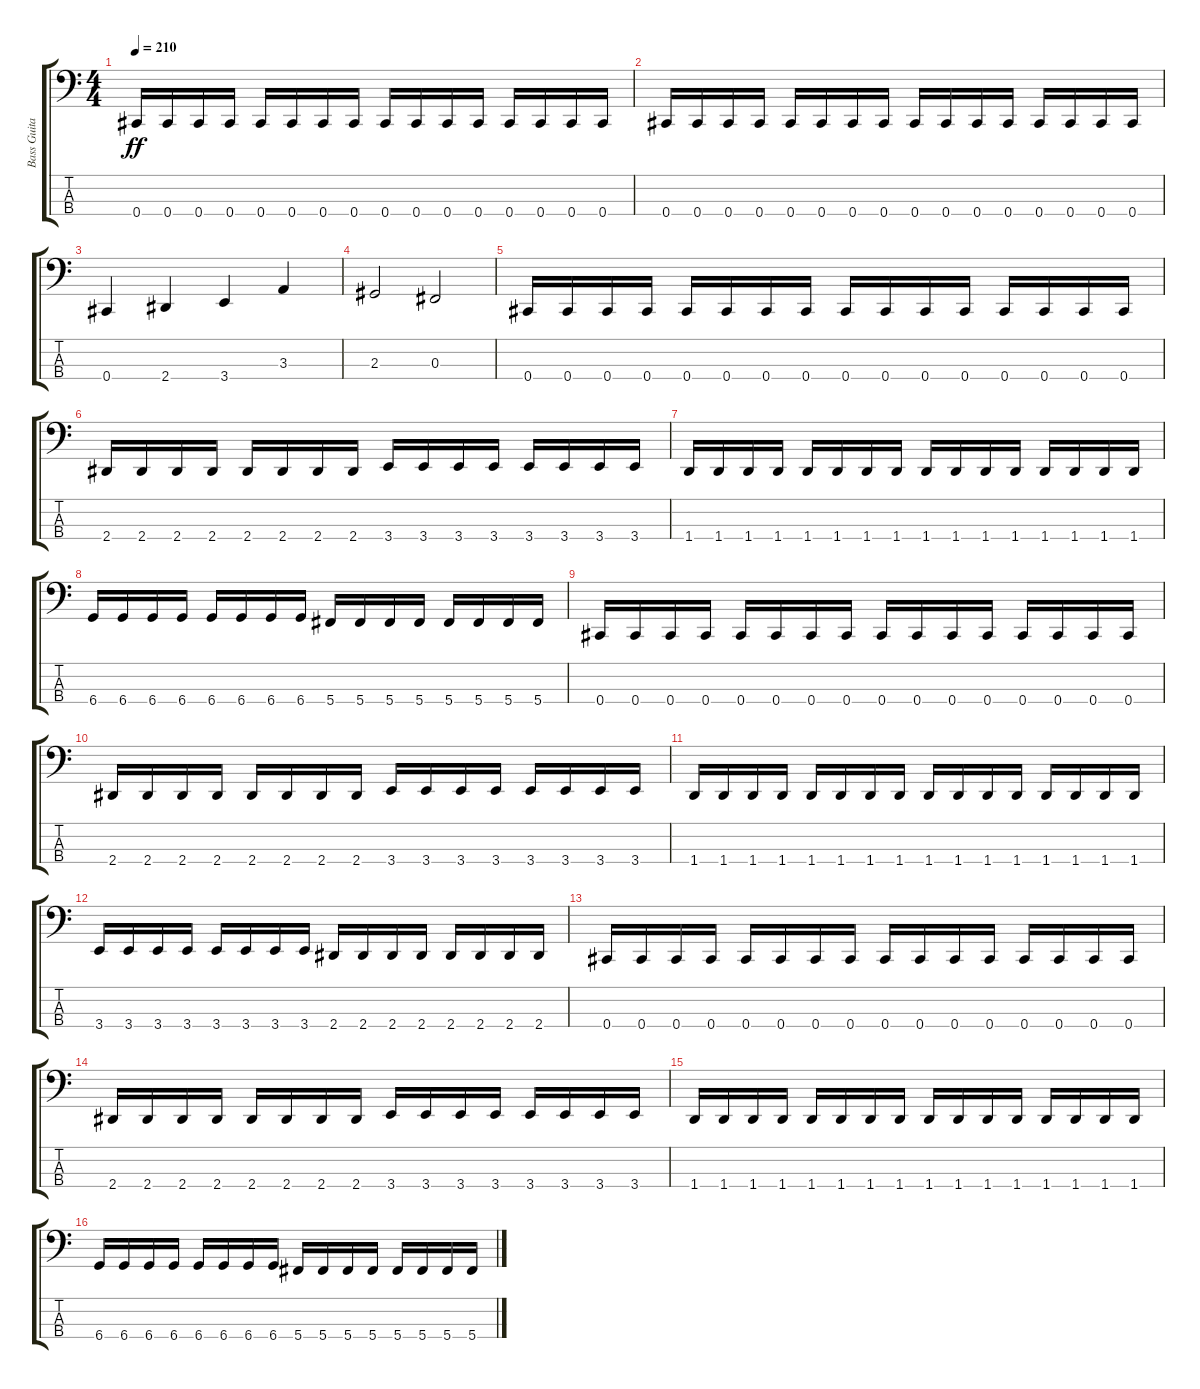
\track ("Bass Guitar" "Bass Guita") {instrument electricbasspick}
\staff {score tabs}
\tuning (E2 B1 Gb1 Db1) {hide}
\ts (4 4)
\tempo 210
\clef f4
\ks c
0.4.16{dy ff} 0.4.16 0.4.16 0.4.16 0.4.16 0.4.16 0.4.16 0.4.16 0.4.16 0.4.16 0.4.16 0.4.16 0.4.16 0.4.16 0.4.16 0.4.16 |
0.4.16 0.4.16 0.4.16 0.4.16 0.4.16 0.4.16 0.4.16 0.4.16 0.4.16 0.4.16 0.4.16 0.4.16 0.4.16 0.4.16 0.4.16 0.4.16 |
0.4.4 2.4.4 3.4.4 3.3.4 |
2.3.2 0.3.2 |
0.4.16 0.4.16 0.4.16 0.4.16 0.4.16 0.4.16 0.4.16 0.4.16 0.4.16 0.4.16 0.4.16 0.4.16 0.4.16 0.4.16 0.4.16 0.4.16 |
2.4.16 2.4.16 2.4.16 2.4.16 2.4.16 2.4.16 2.4.16 2.4.16 3.4.16 3.4.16 3.4.16 3.4.16 3.4.16 3.4.16 3.4.16 3.4.16 |
1.4.16 1.4.16 1.4.16 1.4.16 1.4.16 1.4.16 1.4.16 1.4.16 1.4.16 1.4.16 1.4.16 1.4.16 1.4.16 1.4.16 1.4.16 1.4.16 |
6.4.16 6.4.16 6.4.16 6.4.16 6.4.16 6.4.16 6.4.16 6.4.16 5.4.16 5.4.16 5.4.16 5.4.16 5.4.16 5.4.16 5.4.16 5.4.16 |
0.4.16 0.4.16 0.4.16 0.4.16 0.4.16 0.4.16 0.4.16 0.4.16 0.4.16 0.4.16 0.4.16 0.4.16 0.4.16 0.4.16 0.4.16 0.4.16 |
2.4.16 2.4.16 2.4.16 2.4.16 2.4.16 2.4.16 2.4.16 2.4.16 3.4.16 3.4.16 3.4.16 3.4.16 3.4.16 3.4.16 3.4.16 3.4.16 |
1.4.16 1.4.16 1.4.16 1.4.16 1.4.16 1.4.16 1.4.16 1.4.16 1.4.16 1.4.16 1.4.16 1.4.16 1.4.16 1.4.16 1.4.16 1.4.16 |
3.4.16 3.4.16 3.4.16 3.4.16 3.4.16 3.4.16 3.4.16 3.4.16 2.4.16 2.4.16 2.4.16 2.4.16 2.4.16 2.4.16 2.4.16 2.4.16 |
0.4.16 0.4.16 0.4.16 0.4.16 0.4.16 0.4.16 0.4.16 0.4.16 0.4.16 0.4.16 0.4.16 0.4.16 0.4.16 0.4.16 0.4.16 0.4.16 |
2.4.16 2.4.16 2.4.16 2.4.16 2.4.16 2.4.16 2.4.16 2.4.16 3.4.16 3.4.16 3.4.16 3.4.16 3.4.16 3.4.16 3.4.16 3.4.16 |
1.4.16 1.4.16 1.4.16 1.4.16 1.4.16 1.4.16 1.4.16 1.4.16 1.4.16 1.4.16 1.4.16 1.4.16 1.4.16 1.4.16 1.4.16 1.4.16 |
6.4.16 6.4.16 6.4.16 6.4.16 6.4.16 6.4.16 6.4.16 6.4.16 5.4.16 5.4.16 5.4.16 5.4.16 5.4.16 5.4.16 5.4.16 5.4.16
